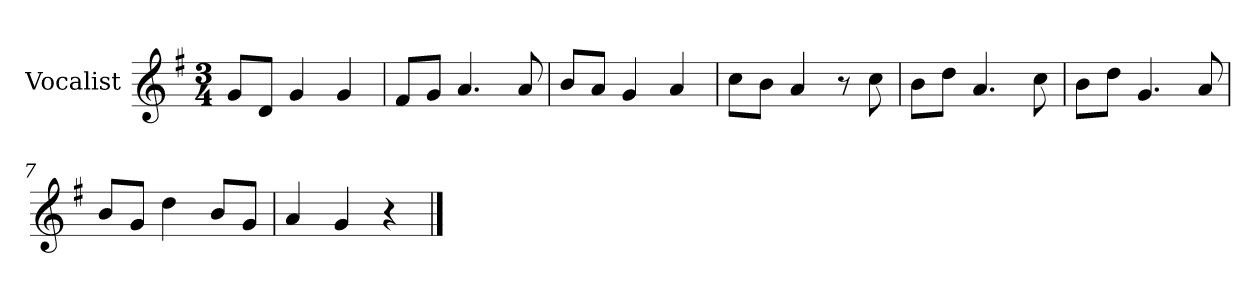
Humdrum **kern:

**kern
*part1
*staff1
*I"Vocalist
*k[f#]
*G:
*M3/4
=1
8gL
8dJ
4g
4g
=2
8f#L
8gJ
4.a
8a
=3
8bL
8aJ
4g
4a
=4
8ccL
8bJ
4a
8r
8cc
=5
8bL
8ddJ
4.a
8cc
=6
8bL
8ddJ
4.g
8a
=7
8bL
8gJ
4dd
8bL
8gJ
=8
4a
4g
4r
==
*-
